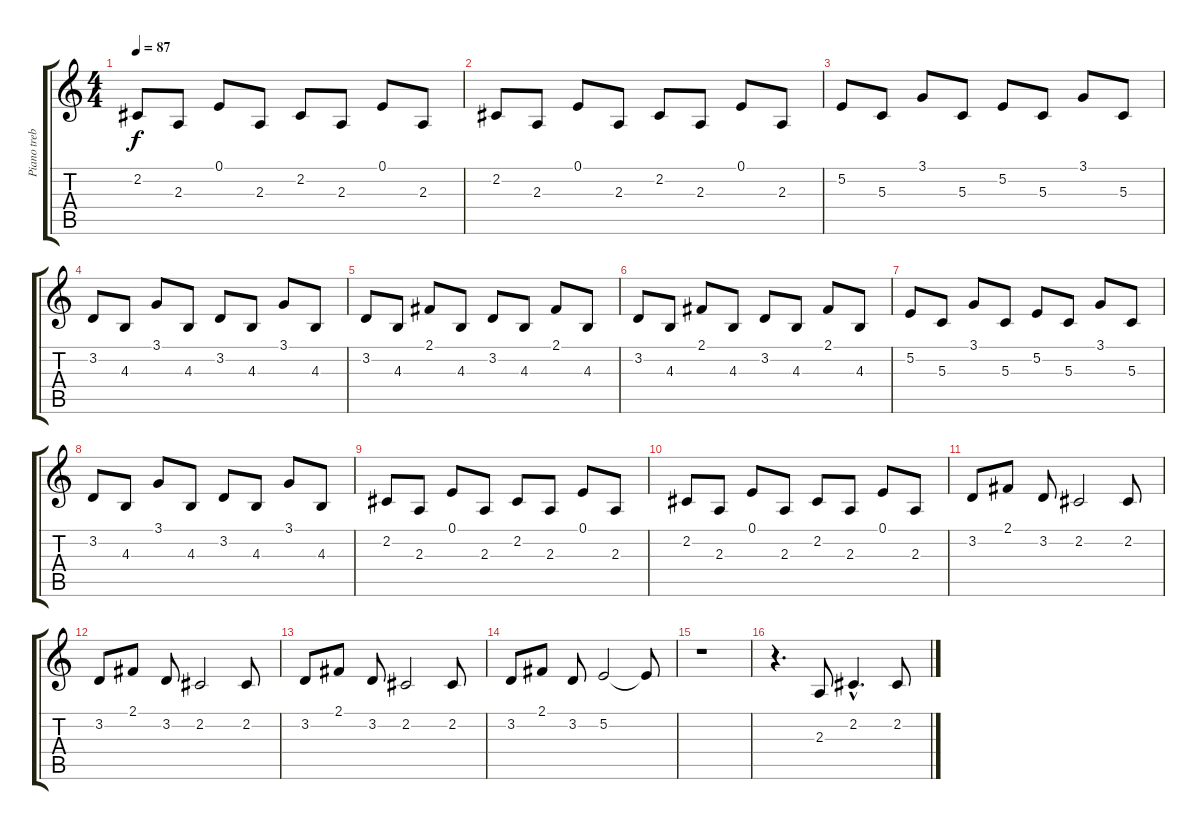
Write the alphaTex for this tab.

\track ("Piano treble" "Piano treb") {instrument acousticgrandpiano}
\staff {score tabs}
\tuning (E4 B3 G3 D3 A2 E2) {hide}
\ts (4 4)
\tempo 87
\clef g2
\ks c
2.2.8{dy f} 2.3.8 0.1.8 2.3.8 2.2.8 2.3.8 0.1.8 2.3.8 |
2.2.8 2.3.8 0.1.8 2.3.8 2.2.8 2.3.8 0.1.8 2.3.8 |
5.2.8 5.3.8 3.1.8 5.3.8 5.2.8 5.3.8 3.1.8 5.3.8 |
3.2.8 4.3.8 3.1.8 4.3.8 3.2.8 4.3.8 3.1.8 4.3.8 |
3.2.8 4.3.8 2.1.8 4.3.8 3.2.8 4.3.8 2.1.8 4.3.8 |
3.2.8 4.3.8 2.1.8 4.3.8 3.2.8 4.3.8 2.1.8 4.3.8 |
5.2.8 5.3.8 3.1.8 5.3.8 5.2.8 5.3.8 3.1.8 5.3.8 |
3.2.8 4.3.8 3.1.8 4.3.8 3.2.8 4.3.8 3.1.8 4.3.8 |
2.2.8 2.3.8 0.1.8 2.3.8 2.2.8 2.3.8 0.1.8 2.3.8 |
2.2.8 2.3.8 0.1.8 2.3.8 2.2.8 2.3.8 0.1.8 2.3.8 |
3.2.8 2.1.8 3.2.8 2.2.2 2.2.8 |
3.2.8 2.1.8 3.2.8 2.2.2 2.2.8 |
3.2.8 2.1.8 3.2.8 2.2.2 2.2.8 |
3.2.8 2.1.8 3.2.8 5.2.2 5.2{t}.8 |
r.1 |
r.4{d} 2.3.8 2.2{hac}.4{d} 2.2.8
